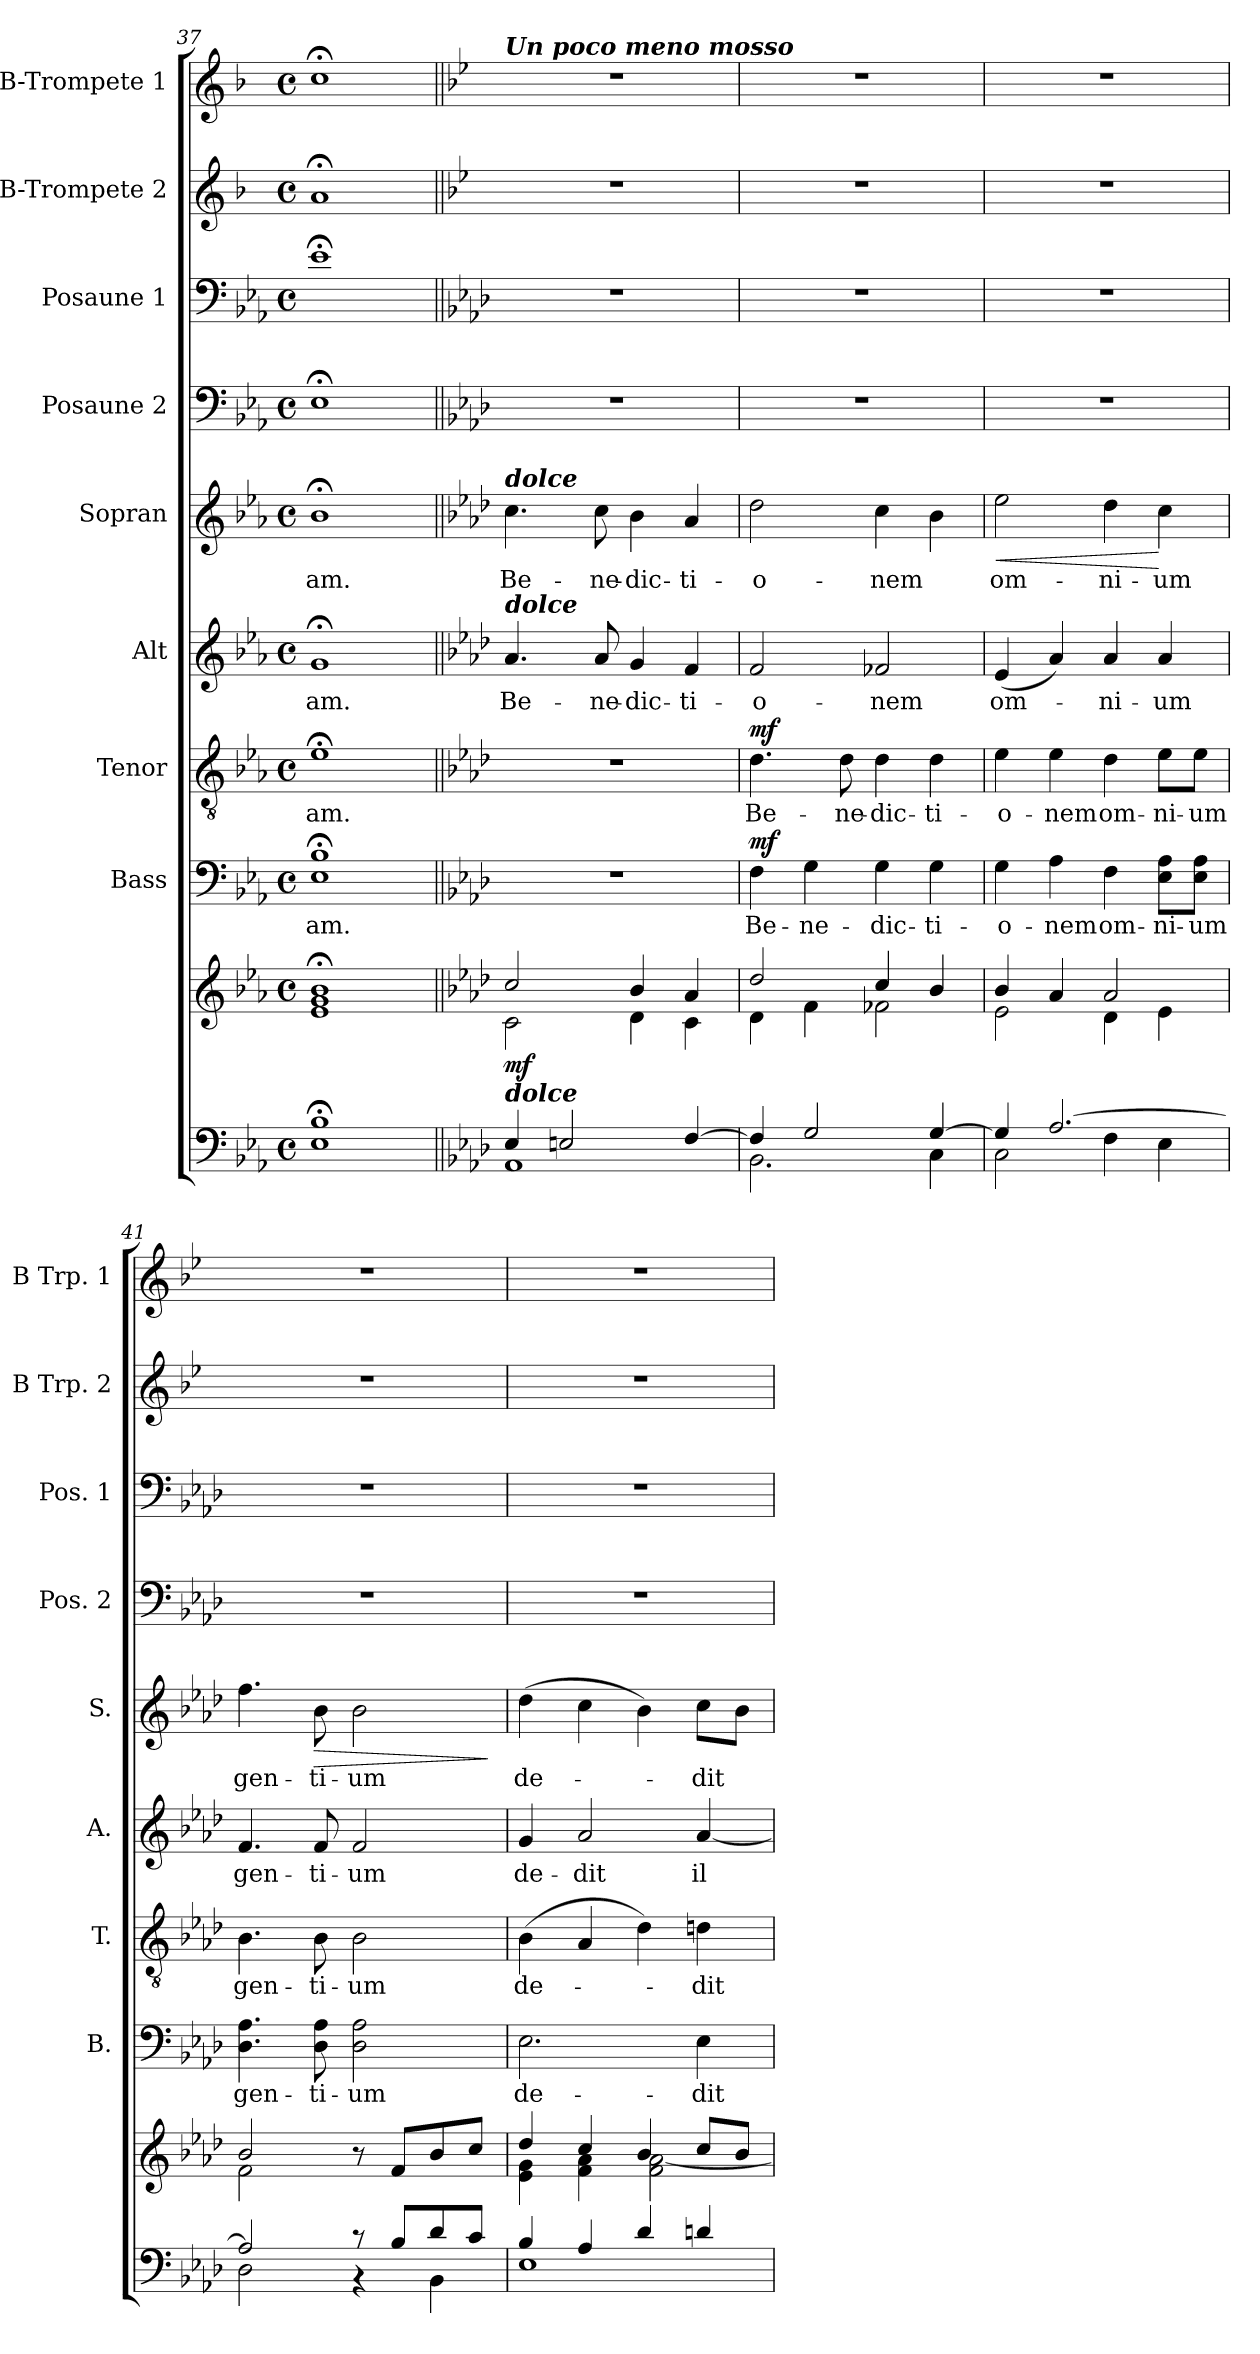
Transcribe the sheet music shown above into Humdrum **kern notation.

**kern	**kern	**dynam	**kern	**text	**dynam	**kern	**text	**dynam	**kern	**text	**kern	**text	**dynam	**kern	**kern	**kern	**kern
*part9	*part9	*part9	*part8	*part8	*part8	*part7	*part7	*part7	*part6	*part6	*part5	*part5	*part5	*part4	*part3	*part2	*part1
*staff10	*staff9	*staff9/10	*staff8	*staff8	*staff8	*staff7	*staff7	*staff7	*staff6	*staff6	*staff5	*staff5	*staff5	*staff4	*staff3	*staff2	*staff1
*	*	*	*I"Bass	*	*	*I"Tenor	*	*	*I"Alt	*	*I"Sopran	*	*	*I"Posaune 2	*I"Posaune 1	*I"B-Trompete 2	*I"B-Trompete 1
*	*	*	*I'B.	*	*	*I'T.	*	*	*I'A.	*	*I'S.	*	*	*I'Pos. 2	*I'Pos. 1	*I'B Trp. 2	*I'B Trp. 1
*clefF4	*clefG2	*	*clefF4	*	*	*clefGv2	*	*	*clefG2	*	*clefG2	*	*	*clefF4	*clefF4	*clefG2	*clefG2
*	*	*	*	*	*	*	*	*	*	*	*	*	*	*	*	*ITrd1c2	*ITrd1c2
*k[b-e-a-]	*k[b-e-a-]	*	*k[b-e-a-]	*	*	*k[b-e-a-]	*	*	*k[b-e-a-]	*	*k[b-e-a-]	*	*	*k[b-e-a-]	*k[b-e-a-]	*k[b-e-a-]	*k[b-e-a-]
*E-:	*E-:	*	*E-:	*	*	*E-:	*	*	*E-:	*	*E-:	*	*	*E-:	*E-:	*E-:	*E-:
*M4/4	*M4/4	*	*M4/4	*	*	*M4/4	*	*	*M4/4	*	*M4/4	*	*	*M4/4	*M4/4	*M4/4	*M4/4
*met(c)	*met(c)	*	*met(c)	*	*	*met(c)	*	*	*met(c)	*	*met(c)	*	*	*met(c)	*met(c)	*met(c)	*met(c)
=37	=37	=37	=37	=37	=37	=37	=37	=37	=37	=37	=37	=37	=37	=37	=37	=37	=37
*^	*^	*	*	*	*	*	*	*	*	*	*	*	*	*	*	*	*
!	!	!	!	!	!	!LO:LY:b	!	!	!LO:LY:b	!	!	!LO:LY:b	!	!LO:LY:b	!	!	!	!	!
1B-;	1E-	1g;< 1b-;<	1e-	.	1E-;< 1B-;<	-am.	.	1e-;<	-am.	.	1g;<	-am.	1b-;<	-am.	.	1E-;<	1e-;<	1g;<	1b-;<
=38||	=38||	=38||	=38||	=38||	=38||	=38||	=38||	=38||	=38||	=38||	=38||	=38||	=38||	=38||	=38||	=38||	=38||	=38||	=38||
*k[b-e-a-d-]	*	*k[b-e-a-d-]	*	*	*k[b-e-a-d-]	*	*	*k[b-e-a-d-]	*	*	*k[b-e-a-d-]	*	*k[b-e-a-d-]	*	*	*k[b-e-a-d-]	*k[b-e-a-d-]	*k[b-e-a-d-]	*k[b-e-a-d-]
*A-:	*	*A-:	*	*	*A-:	*	*	*A-:	*	*	*A-:	*	*A-:	*	*	*A-:	*A-:	*A-:	*A-:
!	!	!	!	!	!	!	!	!	!	!	!	!	!	!	!	!	!	!	!LO:TX:a:Bi:t=Un poco meno mosso
!	!	!	!	!	!	!	!	!	!	!	!	!	!LO:TX:a:Bi:t=dolce	!	!	!	!	!	!
!	!	!	!	!	!	!	!	!	!	!	!LO:TX:a:Bi:t=dolce	!	!	!	!	!	!	!	!
!	!	!LO:TX:b:Bi:t=dolce	!	!	!	!	!	!	!	!	!	!	!	!	!	!	!	!	!
!	!	!	!	!LO:DY:b	!	!	!	!	!	!	!	!LO:LY:b	!	!LO:LY:b	!	!	!	!	!
4E-/	1AA-	2cc/	2c\	mf	1r	.	.	1r	.	.	4.a-/	Be-	4.cc\	Be-	.	1r	1r	1r	1r
2En/	.	.	.	.	.	.	.	.	.	.	.	.	.	.	.	.	.	.	.
!	!	!	!	!	!	!	!	!	!	!	!	!LO:LY:b	!	!LO:LY:b	!	!	!	!	!
.	.	.	.	.	.	.	.	.	.	.	8a-/	-ne-	8cc\	-ne-	.	.	.	.	.
!	!	!	!	!	!	!	!	!	!	!	!	!LO:LY:b	!	!LO:LY:b	!	!	!	!	!
.	.	4b-/	4d-\	.	.	.	.	.	.	.	4g/	-dic-	4b-\	-dic-	.	.	.	.	.
!	!	!	!	!	!	!	!	!	!	!	!	!LO:LY:b	!	!LO:LY:b	!	!	!	!	!
[>4F/	.	4a-/	4c\	.	.	.	.	.	.	.	4f/	-ti-	4a-/	-ti-	.	.	.	.	.
=39	=39	=39	=39	=39	=39	=39	=39	=39	=39	=39	=39	=39	=39	=39	=39	=39	=39	=39	=39
!	!	!	!	!	!	!LO:LY:b	!LO:DY:a	!	!LO:LY:b	!LO:DY:a	!	!LO:LY:b	!	!LO:LY:b	!	!	!	!	!
4F/]	2.BB-\	2dd-/	4d-\	.	4F\	Be-	mf	4.d-\	Be-	mf	2f/	-o-	2dd-\	-o-	.	1r	1r	1r	1r
!	!	!	!	!	!	!LO:LY:b	!	!	!	!	!	!	!	!	!	!	!	!	!
2G/	.	.	4f\	.	4G\	-ne-	.	.	.	.	.	.	.	.	.	.	.	.	.
!	!	!	!	!	!	!	!	!	!LO:LY:b	!	!	!	!	!	!	!	!	!	!
.	.	.	.	.	.	.	.	8d-\	-ne-	.	.	.	.	.	.	.	.	.	.
!	!	!	!	!	!	!LO:LY:b	!	!	!LO:LY:b	!	!	!LO:LY:b	!	!LO:LY:b	!	!	!	!	!
.	.	4cc/	2f-X\	.	4G\	-dic-	.	4d-\	-dic-	.	2f-X/	-nem	4cc\	-nem	.	.	.	.	.
!	!	!	!	!	!	!LO:LY:b	!	!	!LO:LY:b	!	!	!	!	!	!	!	!	!	!
[>4G/	4C\	4b-/	.	.	4G\	-ti-	.	4d-\	-ti-	.	.	.	4b-\	.	.	.	.	.	.
!!LO:LB:g=z
=40	=40	=40	=40	=40	=40	=40	=40	=40	=40	=40	=40	=40	=40	=40	=40	=40	=40	=40	=40
!	!	!	!	!	!	!LO:LY:b	!	!	!LO:LY:b	!	!	!LO:LY:b	!	!LO:LY:b	!LO:HP:b	!	!	!	!
4G/]	2C\	4b-/	2e-\	.	4G\	-o-	.	4e-\	-o-	.	(<4e-/	om-	2ee-\	om-	<	1r	1r	1r	1r
!	!	!	!	!	!	!LO:LY:b	!	!	!LO:LY:b	!	!	!	!	!	!	!	!	!	!
[>2.A-/	.	4a-/	.	.	4A-\	-nem	.	4e-\	-nem	.	4a-/)	.	.	.	.	.	.	.	.
!	!	!	!	!	!	!LO:LY:b	!	!	!LO:LY:b	!	!	!LO:LY:b	!	!LO:LY:b	!	!	!	!	!
.	4F\	2a-/	4d-\	.	4F\	om-	.	4d-\	om-	.	4a-/	-ni-	4dd-\	-ni-	.	.	.	.	.
!	!	!	!	!	!	!LO:LY:b	!	!	!LO:LY:b	!	!	!LO:LY:b	!	!LO:LY:b	!	!	!	!	!
.	4E-\	.	4e-\	.	8E-\ 8A-\L	-ni-	.	8e-\L	-ni-	.	4a-/	-um	4cc\	-um	[	.	.	.	.
!	!	!	!	!	!	!LO:LY:b	!	!	!LO:LY:b	!	!	!	!	!	!	!	!	!	!
.	.	.	.	.	8E-\ 8A-\J	-um	.	8e-\J	-um	.	.	.	.	.	.	.	.	.	.
=41	=41	=41	=41	=41	=41	=41	=41	=41	=41	=41	=41	=41	=41	=41	=41	=41	=41	=41	=41
!	!	!	!	!	!	!LO:LY:b	!	!	!LO:LY:b	!	!	!LO:LY:b	!	!LO:LY:b	!	!	!	!	!
2A-/]	2D-\	2b-/	2f\	.	4.D-\ 4.A-\	gen-	.	4.B-\	gen-	.	4.f/	gen-	4.ff\	gen-	.	1r	1r	1r	1r
!	!	!	!	!	!	!LO:LY:b	!	!	!LO:LY:b	!	!	!LO:LY:b	!	!LO:LY:b	!LO:HP:b	!	!	!	!
.	.	.	.	.	8D-\ 8A-\	-ti-	.	8B-\	-ti-	.	8f/	-ti-	8b-\	-ti-	>	.	.	.	.
!	!	!	!	!	!	!LO:LY:b	!	!	!LO:LY:b	!	!	!LO:LY:b	!	!LO:LY:b	!	!	!	!	!
8rB	4rBB	8r	2ryy	.	2D-\ 2A-\	-um	.	2B-\	-um	.	2f/	-um	2b-\	-um	.	.	.	.	.
8B-/L	.	8f/L	.	.	.	.	.	.	.	.	.	.	.	.	.	.	.	.	.
8d-/	4BB-\	8b-/	.	.	.	.	.	.	.	.	.	.	.	.	.	.	.	.	.
8c/J	.	8cc/J	.	.	.	.	.	.	.	.	.	.	.	.	.	.	.	.	.
*v	*v	*	*	*	*	*	*	*	*	*	*	*	*	*	*	*	*	*	*
*	*v	*v	*	*	*	*	*	*	*	*	*	*	*	*	*	*	*	*
.	.	.	.	.	.	.	.	.	.	.	.	.	]	.	.	.	.
=42	=42	=42	=42	=42	=42	=42	=42	=42	=42	=42	=42	=42	=42	=42	=42	=42	=42
*^	*^	*	*	*	*	*	*	*	*	*	*	*	*	*	*	*	*
!	!	!	!	!	!	!LO:LY:b	!	!	!LO:LY:b	!	!	!LO:LY:b	!	!LO:LY:b	!	!	!	!	!
4B-/	1E-	4dd-/	4e-\ 4g\	.	2.E-\	de-	.	(>4B-\	de-	.	4g/	de-	(>4dd-\	de-	.	1r	1r	1r	1r
!	!	!	!	!	!	!	!	!	!	!	!	!LO:LY:b	!	!	!	!	!	!	!
4A-/	.	4cc/	4f\ 4a-\	.	.	.	.	4A-/	.	.	2a-/	-dit	4cc\	.	.	.	.	.	.
4d-/	.	4b-/	2f\ [<2a-\	.	.	.	.	4d-\)	.	.	.	.	4b-\)	.	.	.	.	.	.
!	!	!	!	!	!	!LO:LY:b	!	!	!LO:LY:b	!	!	!LO:LY:b	!	!LO:LY:b	!	!	!	!	!
4dn/	.	8cc/L	.	.	4E-\	-dit	.	4dn\	-dit	.	[4a-/	il-	8cc\L	-dit	.	.	.	.	.
.	.	8b-/J	.	.	.	.	.	.	.	.	.	.	8b-\J	.	.	.	.	.	.
*v	*v	*	*	*	*	*	*	*	*	*	*	*	*	*	*	*	*	*	*
*	*v	*v	*	*	*	*	*	*	*	*	*	*	*	*	*	*	*	*
=	=	=	=	=	=	=	=	=	=	=	=	=	=	=	=	=	=
*-	*-	*-	*-	*-	*-	*-	*-	*-	*-	*-	*-	*-	*-	*-	*-	*-	*-
